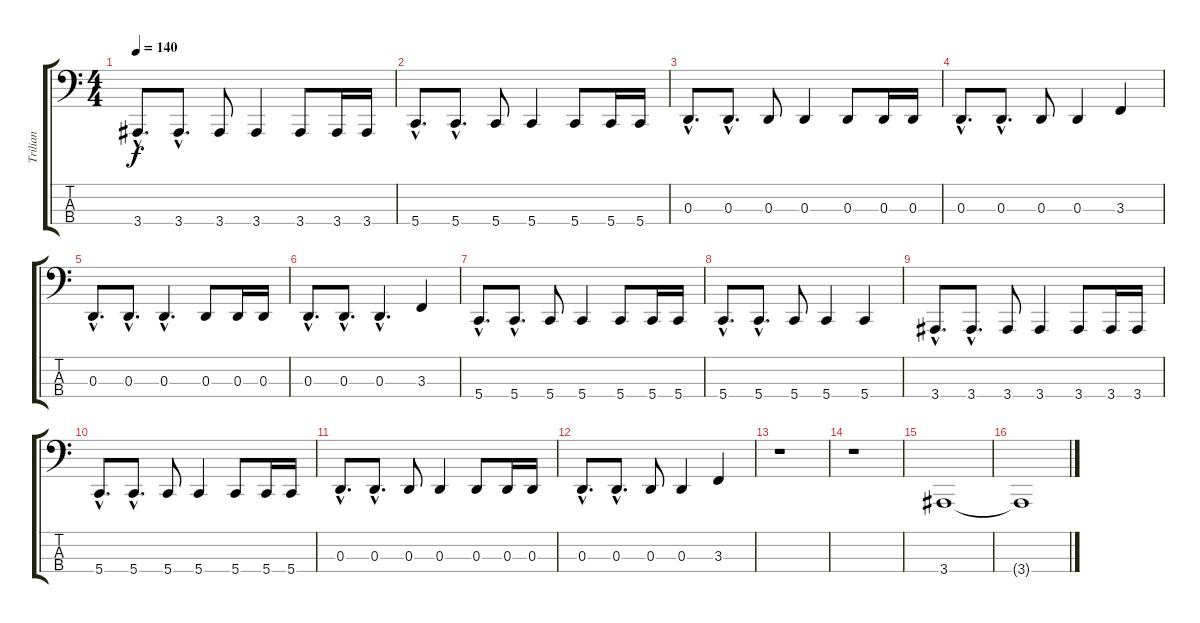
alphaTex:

\track ("Trilian" "Trilian") {instrument electricbassfinger}
\staff {score tabs}
\tuning (C2 G1 D1 G0) {hide}
\ts (4 4)
\tempo 140
\clef f4
\ks c
3.4{hac}.8{d dy f} 3.4{hac}.8{d} 3.4.8 3.4.4 3.4.8 3.4.16 3.4.16 |
5.4{hac}.8{d} 5.4{hac}.8{d} 5.4.8 5.4.4 5.4.8 5.4.16 5.4.16 |
0.3{hac}.8{d} 0.3{hac}.8{d} 0.3.8 0.3.4 0.3.8 0.3.16 0.3.16 |
0.3{hac}.8{d} 0.3{hac}.8{d} 0.3.8 0.3.4 3.3.4 |
0.3{hac}.8{d} 0.3{hac}.8{d} 0.3{hac}.4{d} 0.3.8 0.3.16 0.3.16 |
0.3{hac}.8{d} 0.3{hac}.8{d} 0.3{hac}.4{d} 3.3.4 |
5.4{hac}.8{d} 5.4{hac}.8{d} 5.4.8 5.4.4 5.4.8 5.4.16 5.4.16 |
5.4{hac}.8{d} 5.4{hac}.8{d} 5.4.8 5.4.4 5.4.4 |
3.4{hac}.8{d} 3.4{hac}.8{d} 3.4.8 3.4.4 3.4.8 3.4.16 3.4.16 |
5.4{hac}.8{d} 5.4{hac}.8{d} 5.4.8 5.4.4 5.4.8 5.4.16 5.4.16 |
0.3{hac}.8{d} 0.3{hac}.8{d} 0.3.8 0.3.4 0.3.8 0.3.16 0.3.16 |
0.3{hac}.8{d} 0.3{hac}.8{d} 0.3.8 0.3.4 3.3.4 |
r.1 |
r.1 |
3.4.1 |
3.4{t}.1
